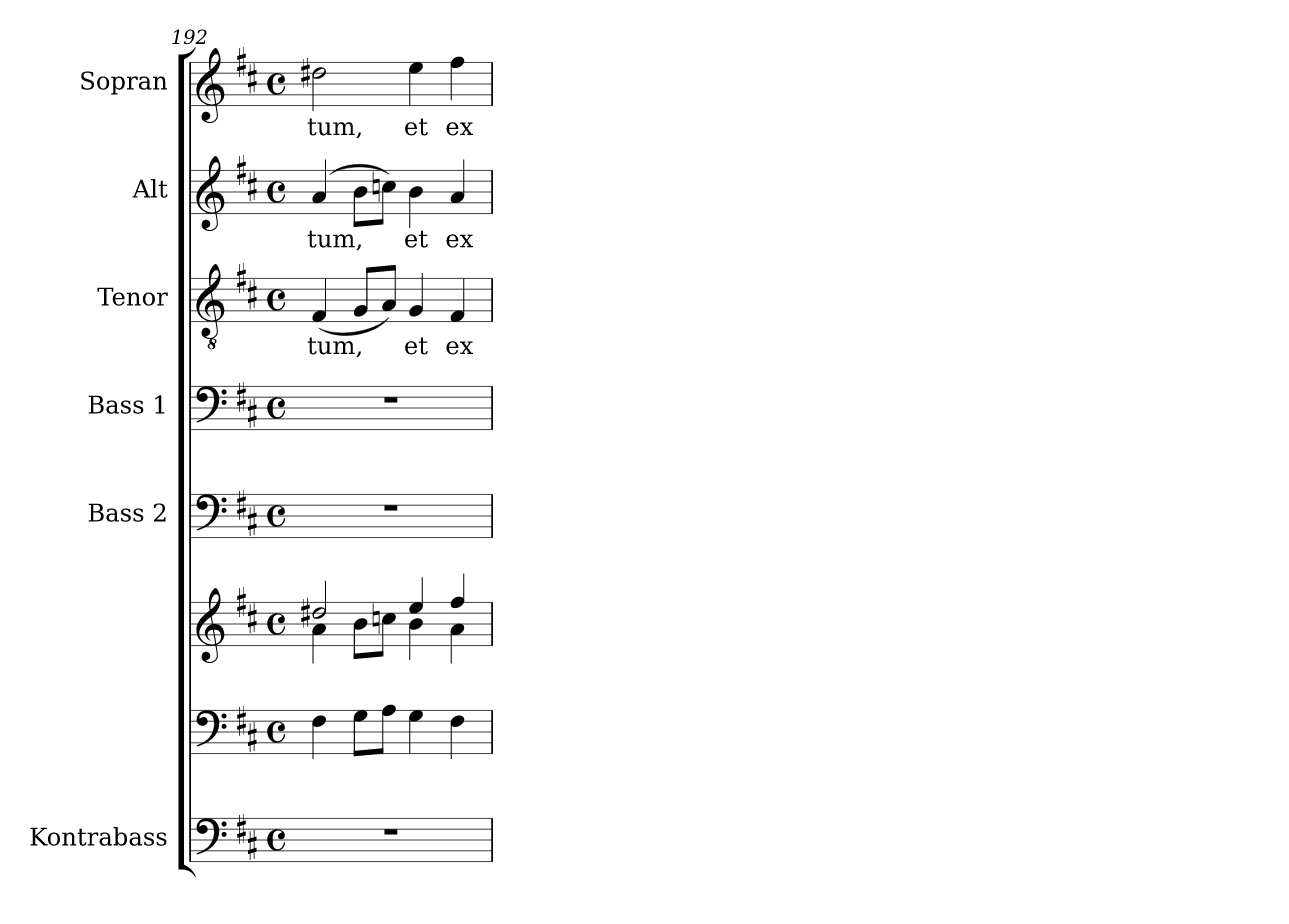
**kern	**kern	**kern	**kern	**kern	**kern	**text	**kern	**text	**kern	**text
*part7	*part6	*part6	*part5	*part4	*part3	*part3	*part2	*part2	*part1	*part1
*staff8	*staff7	*staff6	*staff5	*staff4	*staff3	*staff3	*staff2	*staff2	*staff1	*staff1
*I"Kontrabass	*	*	*I"Bass 2	*I"Bass 1	*I"Tenor	*	*I"Alt	*	*I"Sopran	*
*I'Kb.	*	*	*I'B. 2	*I'B. 1	*I'T.	*	*I'A.	*	*I'S.	*
*clefF4	*clefF4	*clefG2	*clefF4	*clefF4	*clefGv2	*	*clefG2	*	*clefG2	*
*ITrd7c12	*	*	*	*	*	*	*	*	*	*
*k[f#c#]	*k[f#c#]	*k[f#c#]	*k[f#c#]	*k[f#c#]	*k[f#c#]	*	*k[f#c#]	*	*k[f#c#]	*
*D:	*D:	*D:	*D:	*D:	*D:	*	*D:	*	*D:	*
*M4/4	*M4/4	*M4/4	*M4/4	*M4/4	*M4/4	*	*M4/4	*	*M4/4	*
*met(c)	*met(c)	*met(c)	*met(c)	*met(c)	*met(c)	*	*met(c)	*	*met(c)	*
=192	=192	=192	=192	=192	=192	=192	=192	=192	=192	=192
*	*	*^	*	*	*	*	*	*	*	*
!	!	!	!	!	!	!	!LO:LY:b	!	!LO:LY:b	!	!LO:LY:b
1r	4F#\	2dd#X/	4a\	1r	1r	(<4F#/	-tum,	(4a/	-tum,	2dd#X\	-tum,
.	8G\L	.	8b\L	.	.	8G/L	.	8b\L	.	.	.
.	8A\J	.	8ccn\J	.	.	8A/J)	.	8ccn\J)	.	.	.
!	!	!	!	!	!	!	!LO:LY:b	!	!LO:LY:b	!	!LO:LY:b
.	4G\	4ee/	4b\	.	.	4G/	et	4b\	et	4ee\	et
!	!	!	!	!	!	!	!LO:LY:b	!	!LO:LY:b	!	!LO:LY:b
.	4F#\	4ff#/	4a\	.	.	4F#/	ex	4a/	ex	4ff#\	ex
*	*	*v	*v	*	*	*	*	*	*	*	*
=	=	=	=	=	=	=	=	=	=	=
*-	*-	*-	*-	*-	*-	*-	*-	*-	*-	*-
